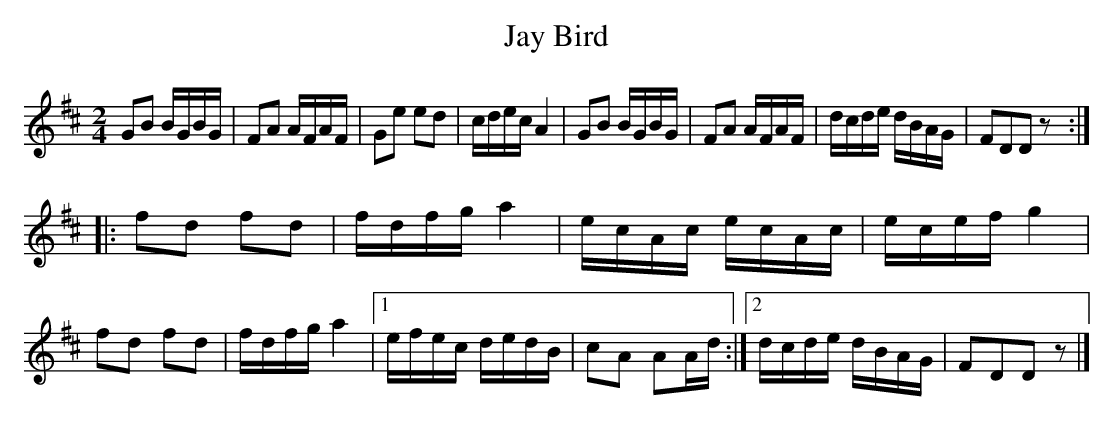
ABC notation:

X:1
T:Jay Bird
M:2/4
Q:1/4=100
L:1/16
K:D
G2B2 BGBG|F2A2 AFAF|G2e2 e2d2|cdec A4|G2B2 BGBG|F2A2 AFAF|dcde dBAG|F2D2D2z2::
f2d2 f2d2|fdfg a4|ecAc ecAc|ecef g4|f2d2 f2d2|fdfg a4|[1 efec dedB|c2A2 A2Ad:|[2 dcde dBAG|F2D2D2z2|]
